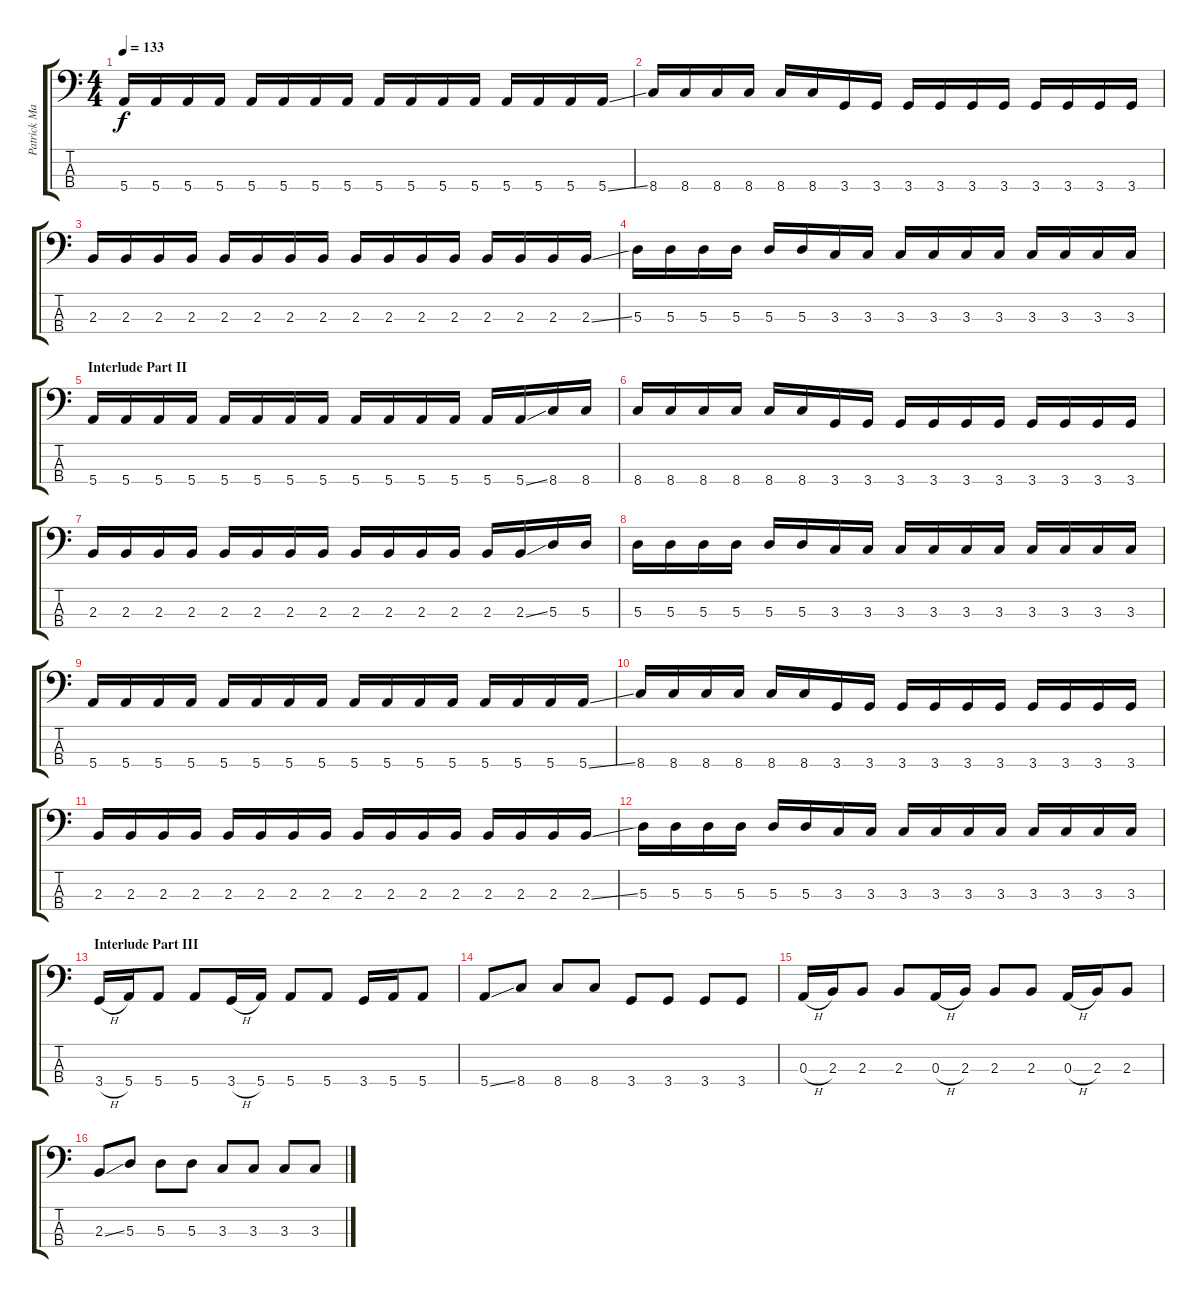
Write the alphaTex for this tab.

\track ("Patrick Matthews - Bass" "Patrick Ma") {instrument electricbassfinger}
\staff {score tabs}
\tuning (G2 D2 A1 E1) {hide}
\ts (4 4)
\tempo 133
\clef f4
\ks c
5.4.16{dy f} 5.4.16 5.4.16 5.4.16 5.4.16 5.4.16 5.4.16 5.4.16 5.4.16 5.4.16 5.4.16 5.4.16 5.4.16 5.4.16 5.4.16 5.4{ss}.16 |
8.4.16 8.4.16 8.4.16 8.4.16 8.4.16 8.4.16 3.4.16 3.4.16 3.4.16 3.4.16 3.4.16 3.4.16 3.4.16 3.4.16 3.4.16 3.4.16 |
2.3.16 2.3.16 2.3.16 2.3.16 2.3.16 2.3.16 2.3.16 2.3.16 2.3.16 2.3.16 2.3.16 2.3.16 2.3.16 2.3.16 2.3.16 2.3{ss}.16 |
5.3.16 5.3.16 5.3.16 5.3.16 5.3.16 5.3.16 3.3.16 3.3.16 3.3.16 3.3.16 3.3.16 3.3.16 3.3.16 3.3.16 3.3.16 3.3.16 |
\section ("" "Interlude Part II")
5.4.16 5.4.16 5.4.16 5.4.16 5.4.16 5.4.16 5.4.16 5.4.16 5.4.16 5.4.16 5.4.16 5.4.16 5.4.16 5.4{ss}.16 8.4.16 8.4.16 |
8.4.16 8.4.16 8.4.16 8.4.16 8.4.16 8.4.16 3.4.16 3.4.16 3.4.16 3.4.16 3.4.16 3.4.16 3.4.16 3.4.16 3.4.16 3.4.16 |
2.3.16 2.3.16 2.3.16 2.3.16 2.3.16 2.3.16 2.3.16 2.3.16 2.3.16 2.3.16 2.3.16 2.3.16 2.3.16 2.3{ss}.16 5.3.16 5.3.16 |
5.3.16 5.3.16 5.3.16 5.3.16 5.3.16 5.3.16 3.3.16 3.3.16 3.3.16 3.3.16 3.3.16 3.3.16 3.3.16 3.3.16 3.3.16 3.3.16 |
5.4.16 5.4.16 5.4.16 5.4.16 5.4.16 5.4.16 5.4.16 5.4.16 5.4.16 5.4.16 5.4.16 5.4.16 5.4.16 5.4.16 5.4.16 5.4{ss}.16 |
8.4.16 8.4.16 8.4.16 8.4.16 8.4.16 8.4.16 3.4.16 3.4.16 3.4.16 3.4.16 3.4.16 3.4.16 3.4.16 3.4.16 3.4.16 3.4.16 |
2.3.16 2.3.16 2.3.16 2.3.16 2.3.16 2.3.16 2.3.16 2.3.16 2.3.16 2.3.16 2.3.16 2.3.16 2.3.16 2.3.16 2.3.16 2.3{ss}.16 |
5.3.16 5.3.16 5.3.16 5.3.16 5.3.16 5.3.16 3.3.16 3.3.16 3.3.16 3.3.16 3.3.16 3.3.16 3.3.16 3.3.16 3.3.16 3.3.16 |
\section ("" "Interlude Part III")
3.4{h}.16 5.4.16 5.4.8 5.4.8 3.4{h}.16 5.4.16 5.4.8 5.4.8 3.4.16 5.4.16 5.4.8 |
5.4{ss}.8 8.4.8 8.4.8 8.4.8 3.4.8 3.4.8 3.4.8 3.4.8 |
0.3{h}.16 2.3.16 2.3.8 2.3.8 0.3{h}.16 2.3.16 2.3.8 2.3.8 0.3{h}.16 2.3.16 2.3.8 |
2.3{ss}.8 5.3.8 5.3.8 5.3.8 3.3.8 3.3.8 3.3.8 3.3.8
